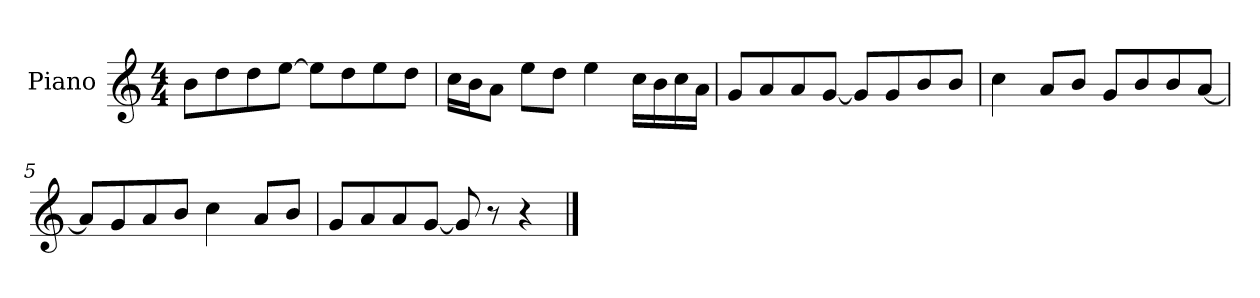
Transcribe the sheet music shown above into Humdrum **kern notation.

**kern
*part1
*staff1
*I"Piano
*I'P-no
*clefG2
*k[]
*M4/4
*MM90
=1
8b\L
8dd\
8dd\
[8ee\J
8ee\L]
8dd\
8ee\
8dd\J
=2
16cc\LL
16b\J
8a\J
8ee\L
8dd\J
4ee\
16cc\LL
16b\
16cc\
16a\JJ
=3
8g/L
8a/
8a/
[8g/J
8g/L]
8g/
8b/
8b/J
=4
4cc\
8a/L
8b/J
8g/L
8b/
8b/
[8a/J
=5
8a/L]
8g/
8a/
8b/J
4cc\
8a/L
8b/J
!!LO:LB:g=z
=6
8g/L
8a/
8a/
[8g/J
8g/]
8r
4r
==
*-
